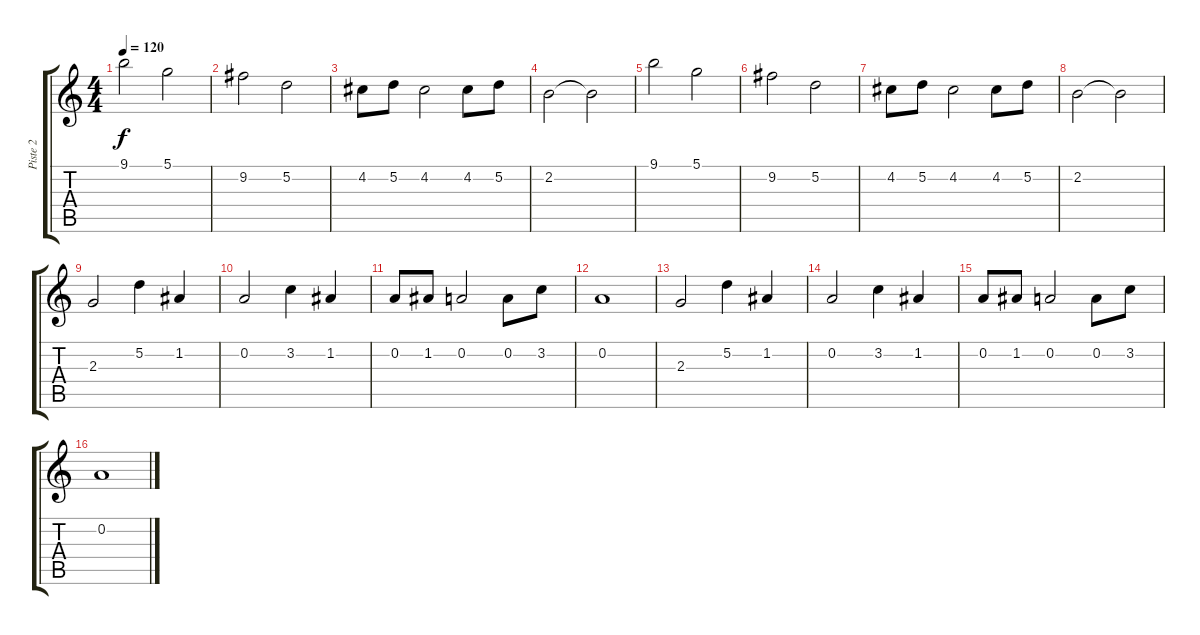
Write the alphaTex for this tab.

\track ("Piste 2" "Piste 2") {instrument distortionguitar}
\staff {score tabs}
\tuning (D4 A3 F3 C3 G2 D2) {hide}
\ts (4 4)
\tempo 120
\clef g2
\ks c
9.1.2{dy f} 5.1.2 |
9.2.2 5.2.2 |
4.2.8 5.2.8 4.2.2 4.2.8 5.2.8 |
2.2.2 2.2{t}.2 |
9.1.2 5.1.2 |
9.2.2 5.2.2 |
4.2.8 5.2.8 4.2.2 4.2.8 5.2.8 |
2.2.2 2.2{t}.2 |
2.3.2 5.2.4 1.2.4 |
0.2.2 3.2.4 1.2.4 |
0.2.8 1.2.8 0.2.2 0.2.8 3.2.8 |
0.2.1 |
2.3.2 5.2.4 1.2.4 |
0.2.2 3.2.4 1.2.4 |
0.2.8 1.2.8 0.2.2 0.2.8 3.2.8 |
0.2.1
